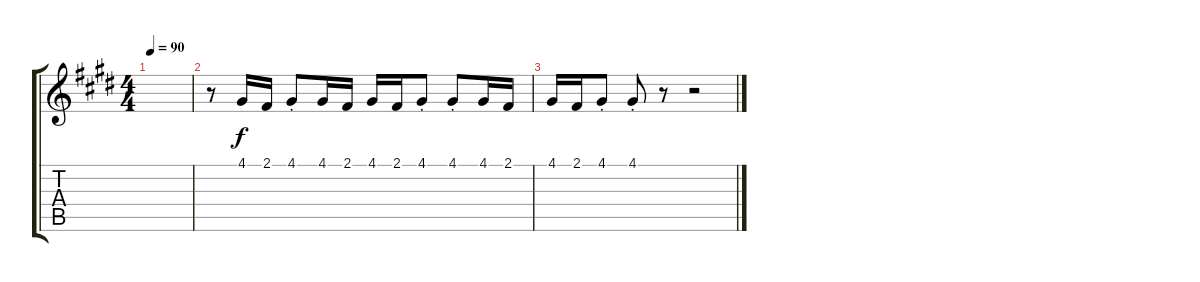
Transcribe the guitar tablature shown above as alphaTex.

\track "" {instrument pad3polysynth}
\staff {score tabs}
\tuning (E4 B3 G3 D3 A2 E2) {hide}
\ts (4 4)
\tempo 90
\clef g2
\ks c#minor
|
r.8 4.1.16 2.1.16 4.1{st}.8 4.1.16 2.1.16 4.1.16 2.1.16 4.1{st}.8 4.1{st}.8 4.1.16 2.1.16 |
4.1.16 2.1.16 4.1{st}.8 4.1{st}.8 r.8 r.2
